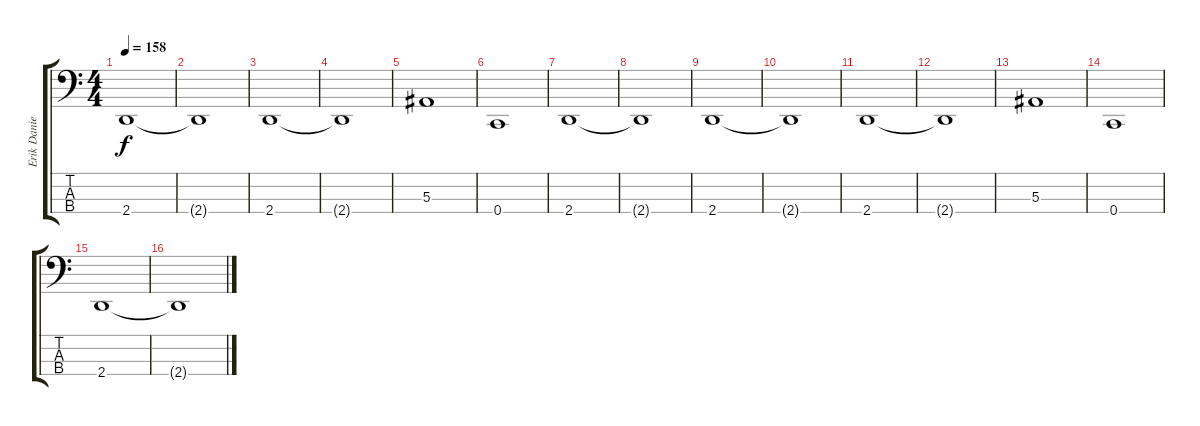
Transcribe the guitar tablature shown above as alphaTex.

\track ("Erik Danielsson" "Erik Danie") {instrument electricbassfinger}
\staff {score tabs}
\tuning (Eb2 Bb1 F1 C1) {hide}
\ts (4 4)
\tempo 158
\clef f4
\ks c
2.4.1{dy f} |
2.4{t}.1 |
2.4.1 |
2.4{t}.1 |
5.3.1 |
0.4.1 |
2.4.1 |
2.4{t}.1 |
2.4.1 |
2.4{t}.1 |
2.4.1 |
2.4{t}.1 |
5.3.1 |
0.4.1 |
2.4.1 |
2.4{t}.1
